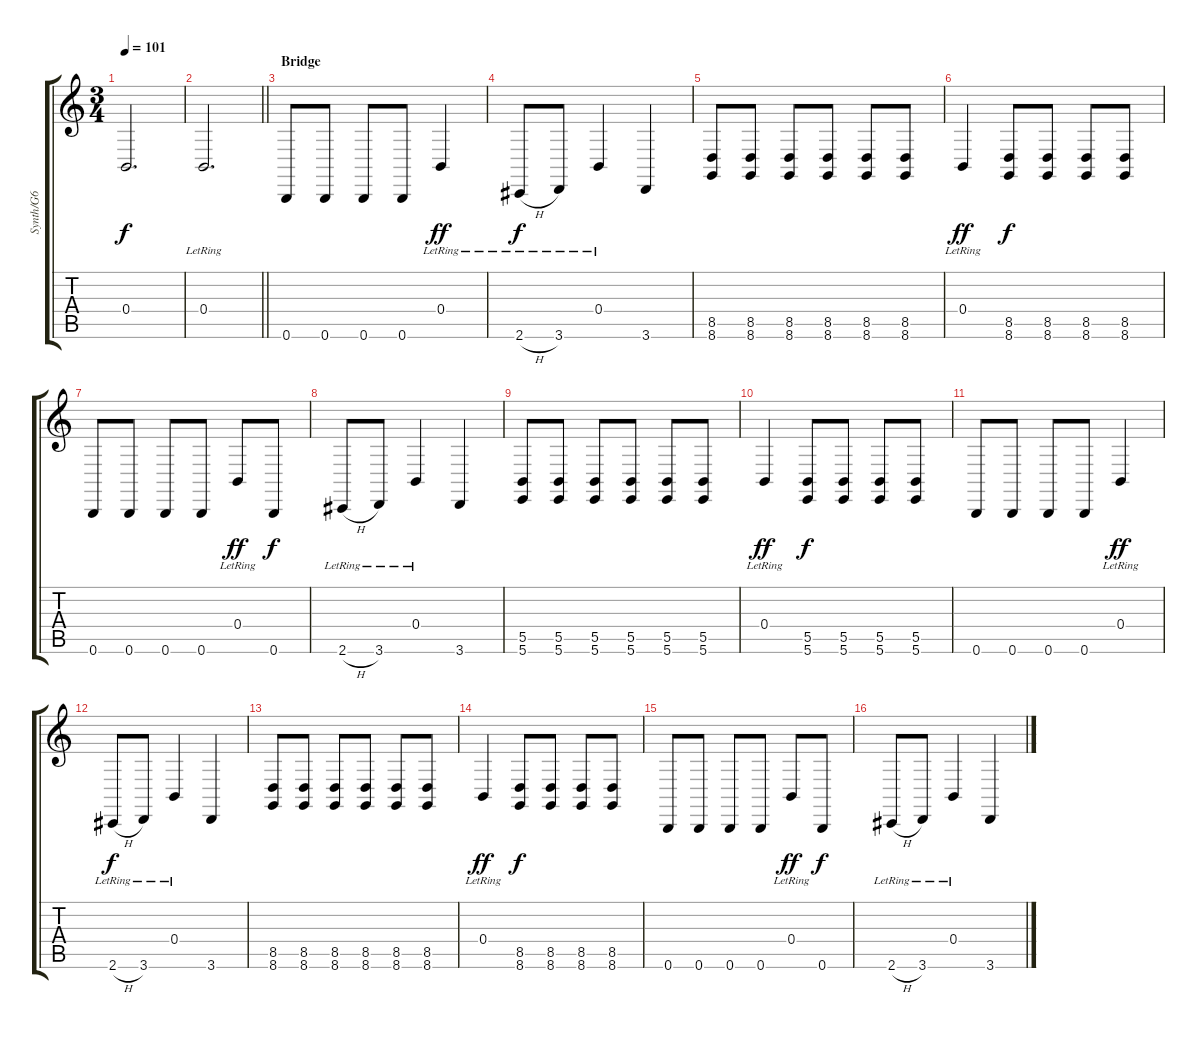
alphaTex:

\track ("Synth/G6" "Synth/G6") {instrument lead2sawtooth}
\staff {score tabs}
\tuning (Db4 Ab3 E3 B2 Gb2 B1) {hide}
\ts (3 4)
\tempo 101
\clef g2
\ks c
0.4{t}.2{d dy f} |
\barLineRight lightlight
0.4{lr}.2{d} |
\section ("" "Bridge")
0.6.8{volume 8 instrument overdrivenguitar} 0.6.8 0.6.8 0.6.8 0.4{lr}.4{dy ff} |
2.6{h lr}.8{dy f} 3.6{lr}.8 0.4{lr}.4 3.6.4 |
(8.5 8.6).8 (8.5 8.6).8 (8.5 8.6).8 (8.5 8.6).8 (8.5 8.6).8 (8.5 8.6).8 |
0.4{lr}.4{dy ff} (8.5 8.6).8{dy f} (8.5 8.6).8 (8.5 8.6).8 (8.5 8.6).8 |
0.6.8 0.6.8 0.6.8 0.6.8 0.4{lr}.8{dy ff} 0.6.8{dy f} |
2.6{h lr}.8 3.6{lr}.8 0.4{lr}.4 3.6.4 |
(5.5 5.6).8 (5.5 5.6).8 (5.5 5.6).8 (5.5 5.6).8 (5.5 5.6).8 (5.5 5.6).8 |
0.4{lr}.4{dy ff} (5.5 5.6).8{dy f} (5.5 5.6).8 (5.5 5.6).8 (5.5 5.6).8 |
0.6.8 0.6.8 0.6.8 0.6.8 0.4{lr}.4{dy ff} |
2.6{h lr}.8{dy f} 3.6{lr}.8 0.4{lr}.4 3.6.4 |
(8.5 8.6).8 (8.5 8.6).8 (8.5 8.6).8 (8.5 8.6).8 (8.5 8.6).8 (8.5 8.6).8 |
0.4{lr}.4{dy ff} (8.5 8.6).8{dy f} (8.5 8.6).8 (8.5 8.6).8 (8.5 8.6).8 |
0.6.8 0.6.8 0.6.8 0.6.8 0.4{lr}.8{dy ff} 0.6.8{dy f} |
2.6{h lr}.8 3.6{lr}.8 0.4{lr}.4 3.6.4
